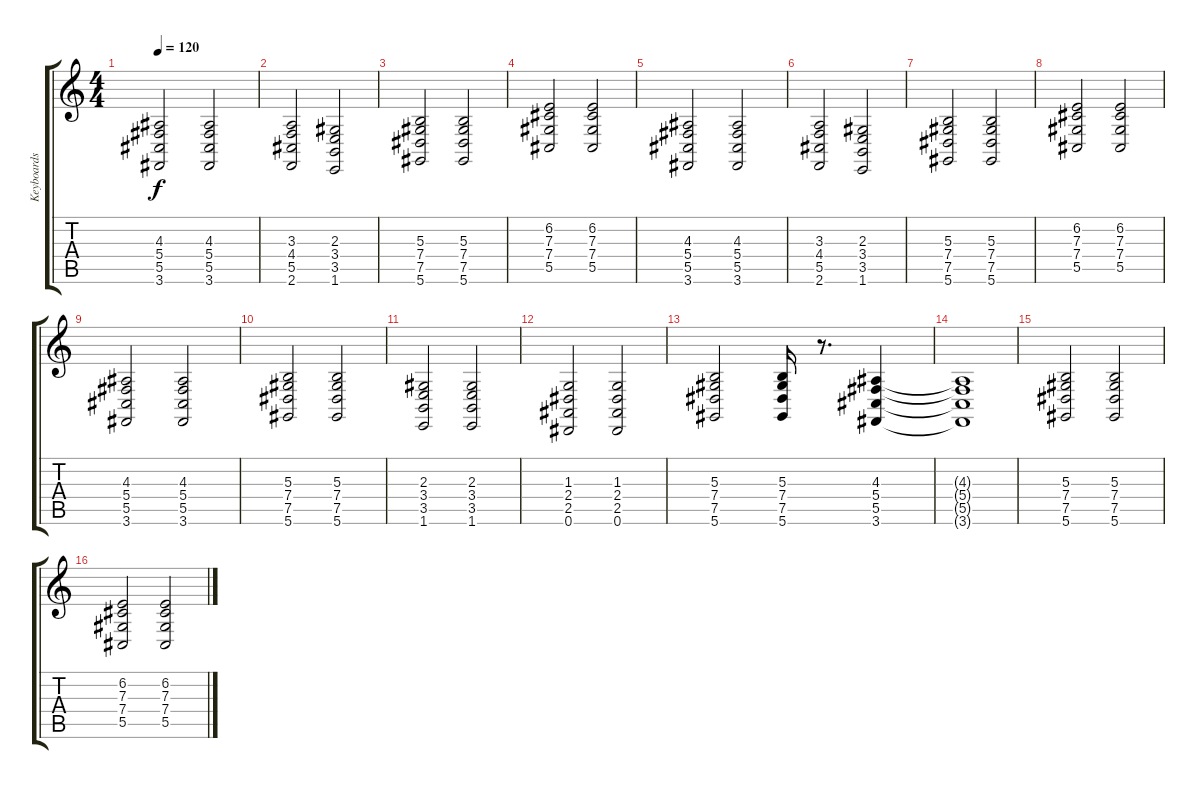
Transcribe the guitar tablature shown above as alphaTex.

\track ("Keyboards 2" "Keyboards ") {instrument brightacousticpiano}
\staff {score tabs}
\tuning (Eb4 Bb3 Gb3 Db3 Ab2 Eb2) {hide}
\ts (4 4)
\tempo 120
\clef g2
\ks c
(4.3 5.4 5.5 3.6).2{dy f} (4.3 5.4 5.5 3.6).2 |
(3.3 4.4 5.5 2.6).2 (2.3 3.4 3.5 1.6).2 |
(5.3 7.4 7.5 5.6).2 (5.3 7.4 7.5 5.6).2 |
(6.2 7.3 7.4 5.5).2 (6.2 7.3 7.4 5.5).2 |
(4.3 5.4 5.5 3.6).2 (4.3 5.4 5.5 3.6).2 |
(3.3 4.4 5.5 2.6).2 (2.3 3.4 3.5 1.6).2 |
(5.3 7.4 7.5 5.6).2 (5.3 7.4 7.5 5.6).2 |
(6.2 7.3 7.4 5.5).2 (6.2 7.3 7.4 5.5).2 |
(4.3 5.4 5.5 3.6).2 (4.3 5.4 5.5 3.6).2 |
(5.3 7.4 7.5 5.6).2 (5.3 7.4 7.5 5.6).2 |
(2.3 3.4 3.5 1.6).2 (2.3 3.4 3.5 1.6).2 |
(1.3 2.4 2.5 0.6).2 (1.3 2.4 2.5 0.6).2 |
(5.3 7.4 7.5 5.6).2 (5.3 7.4 7.5 5.6).16 r.8{d} (4.3 5.4 5.5 3.6).4 |
(4.3{t} 5.4{t} 5.5{t} 3.6{t}).1 |
(5.3 7.4 7.5 5.6).2 (5.3 7.4 7.5 5.6).2 |
(6.2 7.3 7.4 5.5).2 (6.2 7.3 7.4 5.5).2
